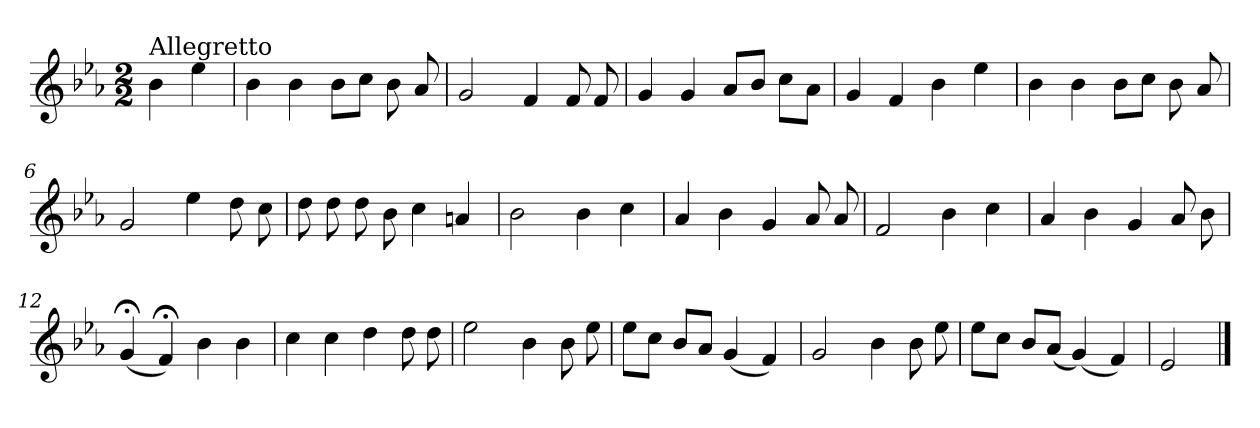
**kern
*part1
*staff1
*clefG2
*k[b-e-a-]
*E-:
*M2/2
=
!LO:TX:a:t=Allegretto
4b-\
4ee-\
=1
4b-\
4b-\
8b-\L
8cc\J
8b-\
8a-/
=2
2g/
4f/
8f/
8f/
=3
4g/
4g/
8a-/L
8b-/J
8cc\L
8a-\J
=4
4g/
4f/
4b-\
4ee-\
!!LO:LB:g=z
=5
4b-\
4b-\
8b-\L
8cc\J
8b-\
8a-/
=6
2g/
4ee-\
8dd\
8cc\
=7
8dd\
8dd\
8dd\
8b-\
4cc\
4an/
=8
2b-\
4b-\
4cc\
=9
4a-/
4b-\
4g/
8a-/
8a-/
=10
2f/
4b-\
4cc\
!!LO:LB:g=z
=11
4a-/
4b-\
4g/
8a-/
8b-\
=12
(<4g;</
4f;</)
4b-\
4b-\
=13
4cc\
4cc\
4dd\
8dd\
8dd\
=14
2ee-\
4b-\
8b-\
8ee-\
=15
8ee-\L
8cc\J
8b-/L
8a-/J
(<4g/
4f/)
=16
2g/
4b-\
8b-\
8ee-\
!!LO:LB:g=z
=17
8ee-\L
8cc\J
8b-/L
(<8a-/J
(<4g/)
4f/)
=18
2e-/
==
*-
